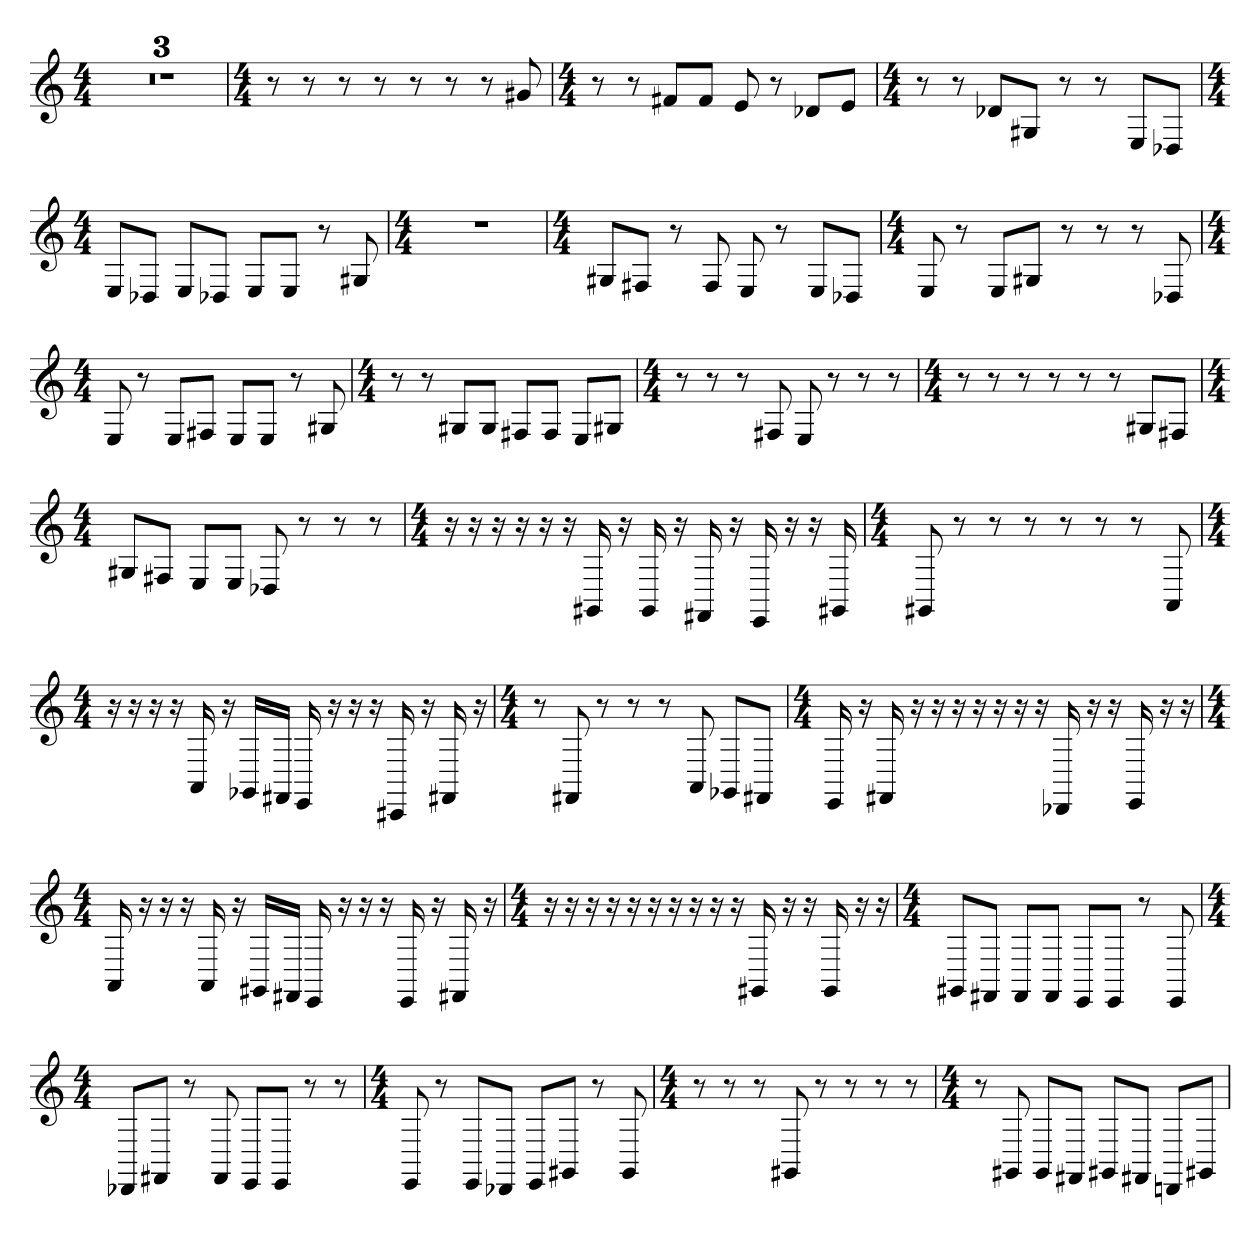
**kern
*part1
*staff1
*M4/4
=
1r
=
*M4/4
1r
=
*M4/4
1r
=
*M4/4
8r
8r
8r
8r
8r
8r
8r
8g#X
=
*M4/4
8r
8r
8f#XL
8f#J
8e
8r
8d-XL
8eJ
=
*M4/4
8r
8r
8d-XL
8G#XJ
8r
8r
8EL
8D-XJ
=
*M4/4
8EL
8D-XJ
8EL
8D-XJ
8EL
8EJ
8r
8G#X
=
*M4/4
1r
=
*M4/4
8G#XL
8F#XJ
8r
8F#
8E
8r
8EL
8D-XJ
=
*M4/4
8E
8r
8EL
8G#XJ
8r
8r
8r
8D-X
=
*M4/4
8E
8r
8EL
8F#XJ
8EL
8EJ
8r
8G#X
=
*M4/4
8r
8r
8G#XL
8G#J
8F#XL
8F#J
8EL
8G#XJ
=
*M4/4
8r
8r
8r
8F#X
8E
8r
8r
8r
=
*M4/4
8r
8r
8r
8r
8r
8r
8G#XL
8F#XJ
=
*M4/4
8G#XL
8F#XJ
8EL
8EJ
8D-X
8r
8r
8r
=
*M4/4
16r
16r
16r
16r
16r
16r
16GG#X
16r
16GG#
16r
16FF#X
16r
16EE
16r
16r
16GG#X
=
*M4/4
8GG#X
8r
8r
8r
8r
8r
8r
8AA
=
*M4/4
16r
16r
16r
16r
16AA
16r
16GG-XLL
16FF#XJJ
16EE
16r
16r
16r
16CC#X
16r
16FF#X
16r
=
*M4/4
8r
8FF#X
8r
8r
8r
8AA
8GG-XL
8FF#XJ
=
*M4/4
16EE
16r
16FF#X
16r
16r
16r
16r
16r
16r
16r
16DD-X
16r
16r
16EE
16r
16r
=
*M4/4
16AA
16r
16r
16r
16AA
16r
16GG#XLL
16FF#XJJ
16EE
16r
16r
16r
16EE
16r
16FF#X
16r
=
*M4/4
16r
16r
16r
16r
16r
16r
16r
16r
16r
16r
16GG#X
16r
16r
16GG#
16r
16r
=
*M4/4
8GG#XL
8FF#XJ
8FF#L
8FF#J
8EEL
8EEJ
8r
8EE
=
*M4/4
8DD-XL
8FF#XJ
8r
8FF#
8EEL
8EEJ
8r
8r
=
*M4/4
8EE
8r
8EEL
8DD-XJ
8EEL
8GG#XJ
8r
8GG#
=
*M4/4
8r
8r
8r
8GG#X
8r
8r
8r
8r
=
*M4/4
8r
8GG#X
8GG#L
8FF#XJ
8GG#XL
8FF#XJ
8DDnL
8GG#XJ
=
*-
